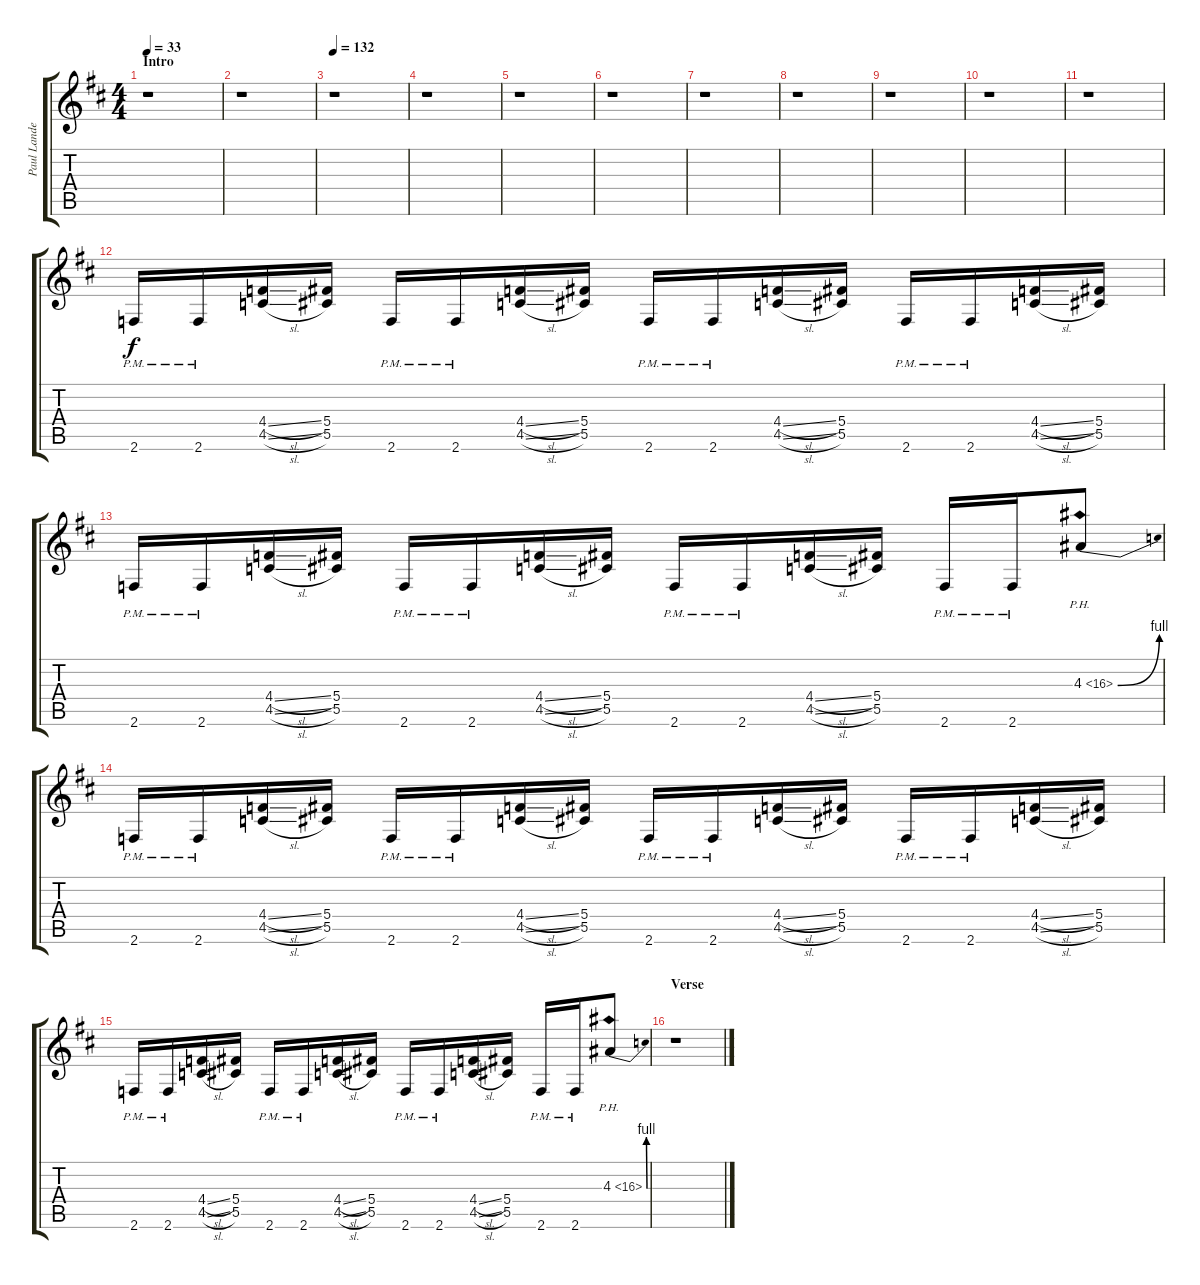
\track ("Paul Landers - Guitar II" "Paul Lande") {instrument distortionguitar}
\staff {score tabs}
\tuning (Eb4 Bb3 Gb3 Db3 Ab2 Eb2) {hide}
\ts (4 4)
\section ("" "Intro")
\tempo 33
\tempo 100
\tempo 33
\clef g2
\ks d
r.1{dy f instrument distortionguitar} |
r.1 |
\tempo 132
r.1 |
r.1 |
r.1 |
r.1 |
r.1 |
r.1 |
r.1 |
r.1 |
r.1 |
2.6{pm}.16 2.6{pm}.16 (4.4{sl} 4.5{sl}).16 (5.4 5.5).16 2.6{pm}.16 2.6{pm}.16 (4.4{sl} 4.5{sl}).16 (5.4 5.5).16 2.6{pm}.16 2.6{pm}.16 (4.4{sl} 4.5{sl}).16 (5.4 5.5).16 2.6{pm}.16 2.6{pm}.16 (4.4{sl} 4.5{sl}).16 (5.4 5.5).16 |
2.6{pm}.16 2.6{pm}.16 (4.4{sl} 4.5{sl}).16 (5.4 5.5).16 2.6{pm}.16 2.6{pm}.16 (4.4{sl} 4.5{sl}).16 (5.4 5.5).16 2.6{pm}.16 2.6{pm}.16 (4.4{sl} 4.5{sl}).16 (5.4 5.5).16 2.6{pm}.16 2.6{pm}.16 4.3{be (bend 0 0 60 4) ph 12}.8 |
2.6{pm}.16 2.6{pm}.16 (4.4{sl} 4.5{sl}).16 (5.4 5.5).16 2.6{pm}.16 2.6{pm}.16 (4.4{sl} 4.5{sl}).16 (5.4 5.5).16 2.6{pm}.16 2.6{pm}.16 (4.4{sl} 4.5{sl}).16 (5.4 5.5).16 2.6{pm}.16 2.6{pm}.16 (4.4{sl} 4.5{sl}).16 (5.4 5.5).16 |
2.6{pm}.16 2.6{pm}.16 (4.4{sl} 4.5{sl}).16 (5.4 5.5).16 2.6{pm}.16 2.6{pm}.16 (4.4{sl} 4.5{sl}).16 (5.4 5.5).16 2.6{pm}.16 2.6{pm}.16 (4.4{sl} 4.5{sl}).16 (5.4 5.5).16 2.6{pm}.16 2.6{pm}.16 4.3{be (bend 0 0 60 4) ph 12}.8 |
\section ("" "Verse")
r.1
